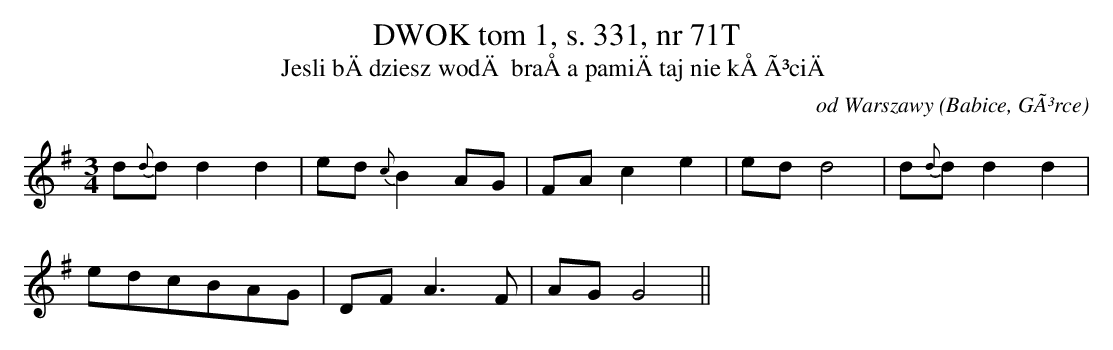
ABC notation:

X:1
T: DWOK tom 1, s. 331, nr 71T
T: Jesli bÄdziesz wodÄ braÅa pamiÄtaj nie kÅÃ³ciÄ
O: od Warszawy (Babice, GÃ³rce)
M: 3/4
L: 1/8
K: G
d{d}dd2d2 | ed{c}B2AG | FAc2e2 | edd4 | d{d}dd2d2 |
edcBAG | DFA3F | AGG4||
